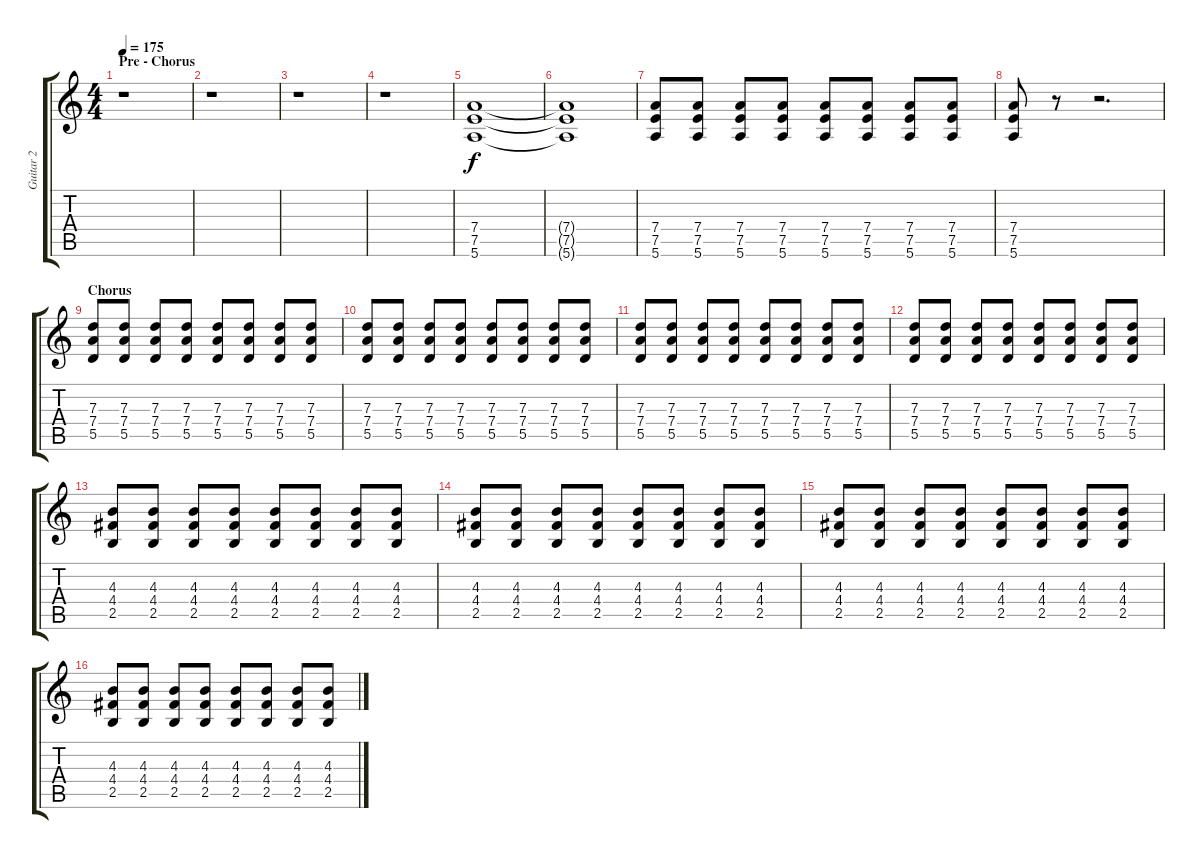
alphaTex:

\track ("Guitar 2" "Guitar 2") {instrument distortionguitar}
\staff {score tabs}
\tuning (E4 B3 G3 D3 A2 E2) {hide}
\ts (4 4)
\section ("" "Pre - Chorus")
\tempo 175
\clef g2
\ks c
r.1{dy f} |
r.1 |
r.1 |
r.1 |
(7.4 7.5 5.6).1 |
(7.4{t} 7.5{t} 5.6{t}).1 |
(7.4 7.5 5.6).8 (7.4 7.5 5.6).8 (7.4 7.5 5.6).8 (7.4 7.5 5.6).8 (7.4 7.5 5.6).8 (7.4 7.5 5.6).8 (7.4 7.5 5.6).8 (7.4 7.5 5.6).8 |
(7.4 7.5 5.6).8 r.8 r.2{d} |
\section ("" "Chorus")
(7.3 7.4 5.5).8 (7.3 7.4 5.5).8 (7.3 7.4 5.5).8 (7.3 7.4 5.5).8 (7.3 7.4 5.5).8 (7.3 7.4 5.5).8 (7.3 7.4 5.5).8 (7.3 7.4 5.5).8 |
(7.3 7.4 5.5).8 (7.3 7.4 5.5).8 (7.3 7.4 5.5).8 (7.3 7.4 5.5).8 (7.3 7.4 5.5).8 (7.3 7.4 5.5).8 (7.3 7.4 5.5).8 (7.3 7.4 5.5).8 |
(7.3 7.4 5.5).8 (7.3 7.4 5.5).8 (7.3 7.4 5.5).8 (7.3 7.4 5.5).8 (7.3 7.4 5.5).8 (7.3 7.4 5.5).8 (7.3 7.4 5.5).8 (7.3 7.4 5.5).8 |
(7.3 7.4 5.5).8 (7.3 7.4 5.5).8 (7.3 7.4 5.5).8 (7.3 7.4 5.5).8 (7.3 7.4 5.5).8 (7.3 7.4 5.5).8 (7.3 7.4 5.5).8 (7.3 7.4 5.5).8 |
(4.3 4.4 2.5).8 (4.3 4.4 2.5).8 (4.3 4.4 2.5).8 (4.3 4.4 2.5).8 (4.3 4.4 2.5).8 (4.3 4.4 2.5).8 (4.3 4.4 2.5).8 (4.3 4.4 2.5).8 |
(4.3 4.4 2.5).8 (4.3 4.4 2.5).8 (4.3 4.4 2.5).8 (4.3 4.4 2.5).8 (4.3 4.4 2.5).8 (4.3 4.4 2.5).8 (4.3 4.4 2.5).8 (4.3 4.4 2.5).8 |
(4.3 4.4 2.5).8 (4.3 4.4 2.5).8 (4.3 4.4 2.5).8 (4.3 4.4 2.5).8 (4.3 4.4 2.5).8 (4.3 4.4 2.5).8 (4.3 4.4 2.5).8 (4.3 4.4 2.5).8 |
(4.3 4.4 2.5).8 (4.3 4.4 2.5).8 (4.3 4.4 2.5).8 (4.3 4.4 2.5).8 (4.3 4.4 2.5).8 (4.3 4.4 2.5).8 (4.3 4.4 2.5).8 (4.3 4.4 2.5).8
